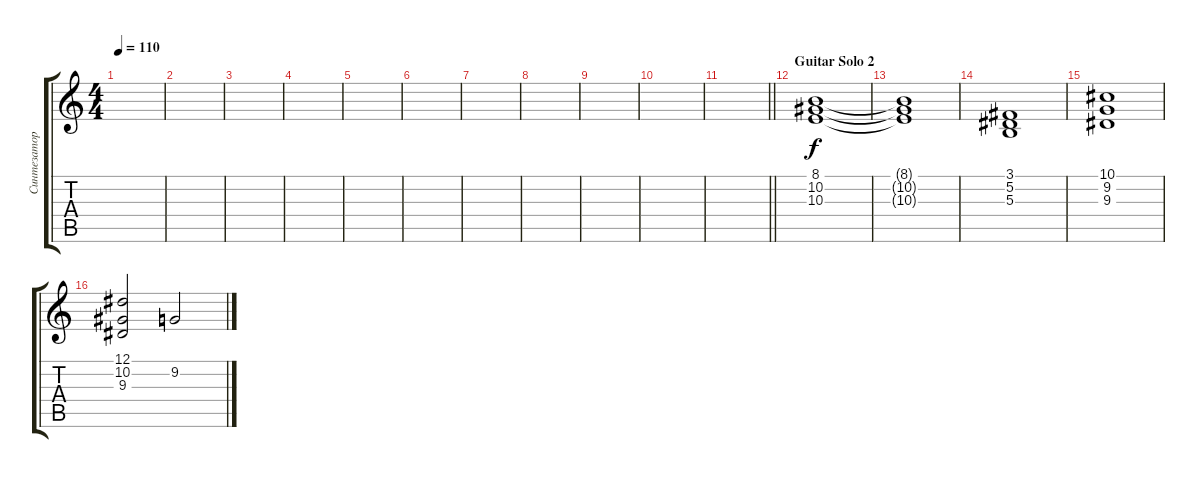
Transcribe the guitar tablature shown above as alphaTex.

\track ("Синтезатор" "Синтезатор") {instrument synthstrings2}
\staff {score tabs}
\tuning (Eb4 Bb3 Gb3 Db3 Ab2 Eb2) {hide}
\ts (4 4)
\tempo 110
\clef g2
\ks c
|
|
|
|
|
|
|
|
|
|
\barLineRight lightlight
|
\section ("" "Guitar Solo 2")
(8.1 10.2 10.3).1 |
(8.1{t} 10.2{t} 10.3{t}).1 |
(3.1 5.2 5.3).1 |
(10.1 9.2 9.3).1 |
(12.1 10.2 9.3).2 9.2.2
